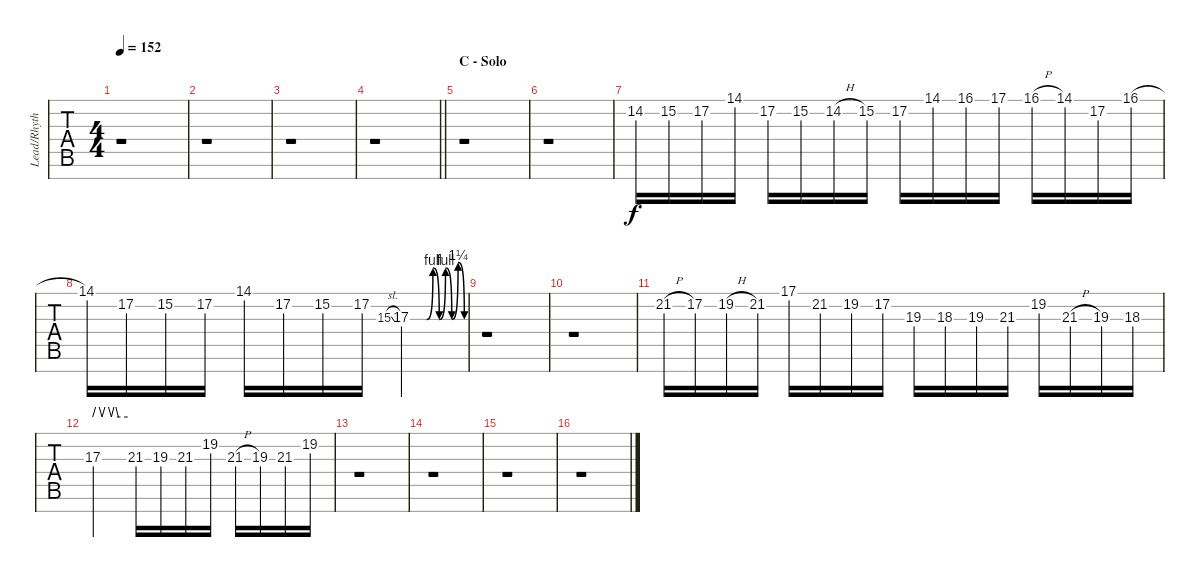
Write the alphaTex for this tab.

\track ("Lead/Rhythm Overdub" "Lead/Rhyth") {instrument overdrivenguitar}
\staff {tabs}
\tuning (Eb4 Bb3 Gb3 Db3 Ab2 Eb2 Bb1) {hide}
\ts (4 4)
\tempo 152
\clef f4
\ks aminor
r.1{dy f} |
r.1 |
r.1 |
\barLineRight lightlight
r.1 |
\section ("" "C - Solo")
r.1 |
r.1 |
14.2.16 15.2.16 17.2.16 14.1.16 17.2.16 15.2.16 14.2{h}.16 15.2.16 17.2.16 14.1.16 16.1.16 17.1.16 16.1{h}.16 14.1.16 17.2.16 16.1{h}.16 |
14.1.16 17.2.16 15.2.16 17.2.16 14.1.16 17.2.16 15.2.16 17.2.16 15.3{sl}.8{gr onbeat} 17.3{be (custom 0 0 18 0 25 4 32 0 39 4 46 0 53 5 60 0)}.2 |
r.1 |
r.1 |
21.2{h}.16 17.2.16 19.2{h}.16 21.2.16 17.1.16 21.2.16 19.2.16 17.2.16 19.3.16 18.3.16 19.3.16 21.3.16 19.2.16 21.3{h}.16 19.3.16 18.3.16 |
17.3.2{tbe (custom default 0 0 8 8 16 0 24 8 32 0 38 6 44 0 60 0)} 21.3.16 19.3.16 21.3.16 19.2.16 21.3{h}.16 19.3.16 21.3.16 19.2.16 |
r.1 |
r.1 |
r.1 |
r.1
